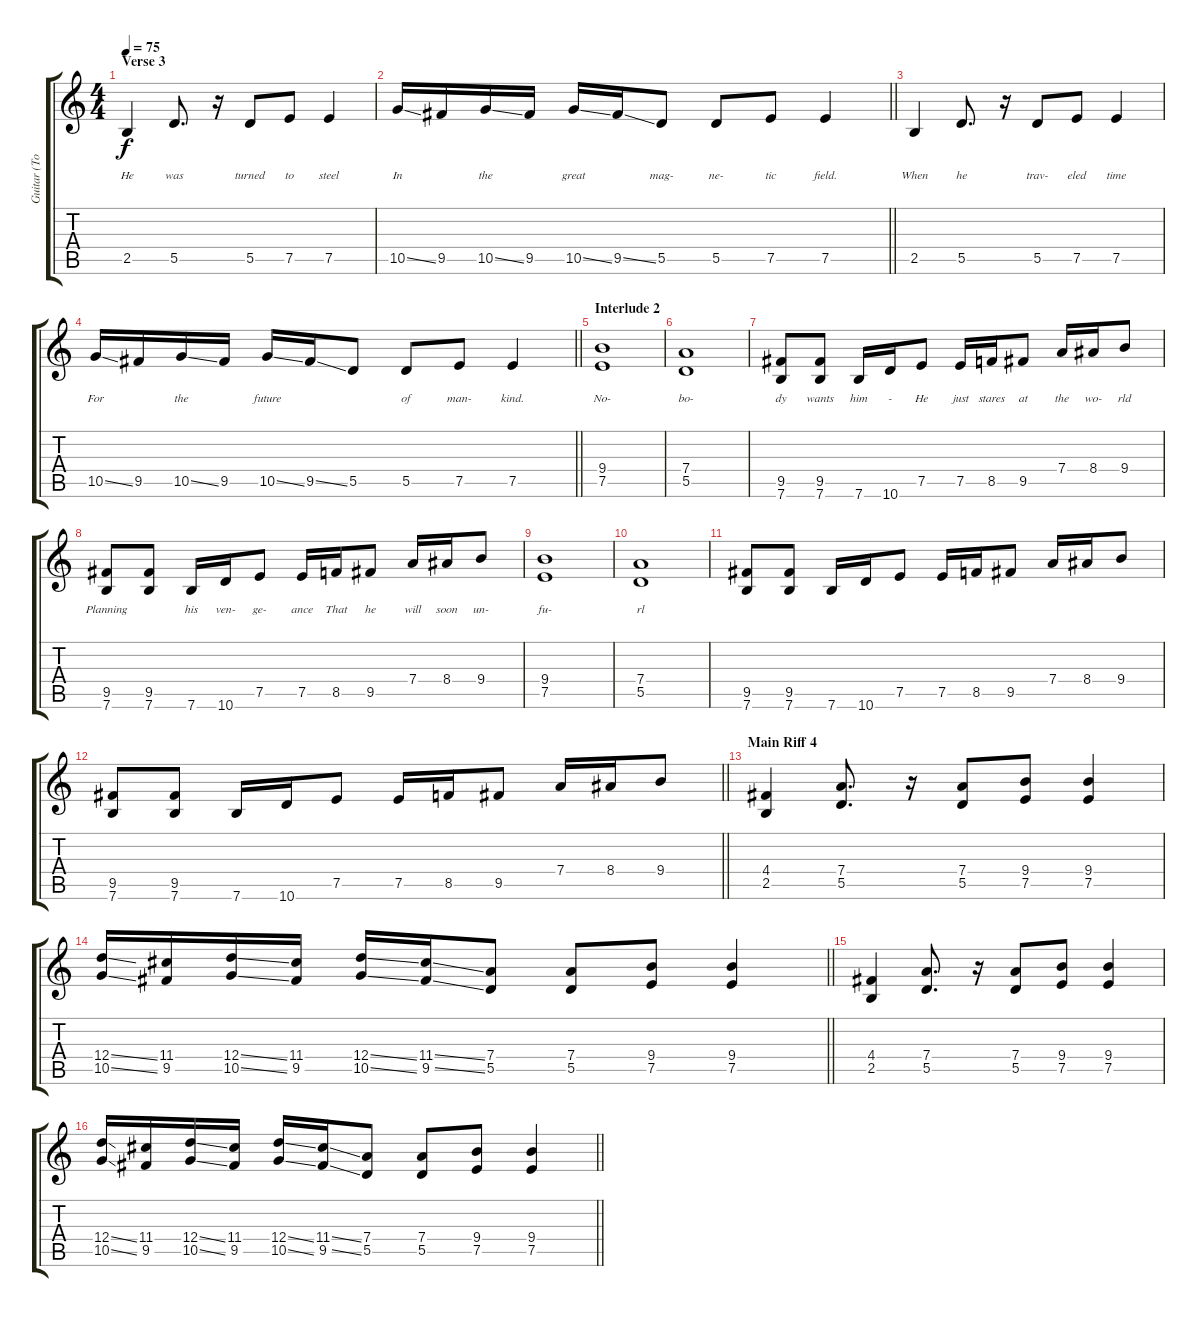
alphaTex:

\track ("Guitar (Tony Iommi)" "Guitar (To") {instrument distortionguitar}
\staff {score tabs}
\tuning (E4 B3 G3 D3 A2 E2) {hide}
\ts (4 4)
\section ("" "Verse 3")
\tempo 75
\clef g2
\ks c
2.5.4{lyrics (0 "") lyrics (1 "") lyrics (2 "He") lyrics (3 "") lyrics (4 "") dy f} 5.5.8{d lyrics (0 "") lyrics (1 "") lyrics (2 "was") lyrics (3 "") lyrics (4 "")} r.16 5.5.8{lyrics (0 "") lyrics (1 "") lyrics (2 "turned") lyrics (3 "") lyrics (4 "")} 7.5.8{lyrics (0 "") lyrics (1 "") lyrics (2 "to") lyrics (3 "") lyrics (4 "")} 7.5.4{lyrics (0 "") lyrics (1 "") lyrics (2 "steel") lyrics (3 "") lyrics (4 "")} |
\barLineRight lightlight
10.5{ss}.16{lyrics (0 "") lyrics (1 "") lyrics (2 "In") lyrics (3 "") lyrics (4 "")} 9.5.16{lyrics (0 "") lyrics (1 "") lyrics (2 " ") lyrics (3 "") lyrics (4 "")} 10.5{ss}.16{lyrics (0 "") lyrics (1 "") lyrics (2 "the") lyrics (3 "") lyrics (4 "")} 9.5.16{lyrics (0 "") lyrics (1 "") lyrics (2 " ") lyrics (3 "") lyrics (4 "")} 10.5{ss}.16{lyrics (0 "") lyrics (1 "") lyrics (2 "great") lyrics (3 "") lyrics (4 "")} 9.5{ss}.16{lyrics (0 "") lyrics (1 "") lyrics (2 " ") lyrics (3 "") lyrics (4 "")} 5.5.8{lyrics (0 "") lyrics (1 "") lyrics (2 "mag-") lyrics (3 "") lyrics (4 "")} 5.5.8{lyrics (0 "") lyrics (1 "") lyrics (2 "ne-") lyrics (3 "") lyrics (4 "")} 7.5.8{lyrics (0 "") lyrics (1 "") lyrics (2 "tic") lyrics (3 "") lyrics (4 "")} 7.5.4{lyrics (0 "") lyrics (1 "") lyrics (2 "field.") lyrics (3 "") lyrics (4 "")} |
2.5.4{lyrics (0 "") lyrics (1 "") lyrics (2 "When") lyrics (3 "") lyrics (4 "")} 5.5.8{d lyrics (0 "") lyrics (1 "") lyrics (2 "he") lyrics (3 "") lyrics (4 "")} r.16 5.5.8{lyrics (0 "") lyrics (1 "") lyrics (2 "trav-") lyrics (3 "") lyrics (4 "")} 7.5.8{lyrics (0 "") lyrics (1 "") lyrics (2 "eled") lyrics (3 "") lyrics (4 "")} 7.5.4{lyrics (0 "") lyrics (1 "") lyrics (2 "time") lyrics (3 "") lyrics (4 "")} |
\barLineRight lightlight
10.5{ss}.16{lyrics (0 "") lyrics (1 "") lyrics (2 "For") lyrics (3 "") lyrics (4 "")} 9.5.16{lyrics (0 "") lyrics (1 "") lyrics (2 " ") lyrics (3 "") lyrics (4 "")} 10.5{ss}.16{lyrics (0 "") lyrics (1 "") lyrics (2 "the") lyrics (3 "") lyrics (4 "")} 9.5.16{lyrics (0 "") lyrics (1 "") lyrics (2 " ") lyrics (3 "") lyrics (4 "")} 10.5{ss}.16{lyrics (0 "") lyrics (1 "") lyrics (2 "future") lyrics (3 "") lyrics (4 "")} 9.5{ss}.16{lyrics (0 "") lyrics (1 "") lyrics (2 " ") lyrics (3 "") lyrics (4 "")} 5.5.8{lyrics (0 "") lyrics (1 "") lyrics (2 " ") lyrics (3 "") lyrics (4 "")} 5.5.8{lyrics (0 "") lyrics (1 "") lyrics (2 "of") lyrics (3 "") lyrics (4 "")} 7.5.8{lyrics (0 "") lyrics (1 "") lyrics (2 "man-") lyrics (3 "") lyrics (4 "")} 7.5.4{lyrics (0 "") lyrics (1 "") lyrics (2 "kind.") lyrics (3 "") lyrics (4 "")} |
\section ("" "Interlude 2")
(9.4 7.5).1{lyrics (0 "") lyrics (1 "") lyrics (2 "No-") lyrics (3 "") lyrics (4 "")} |
(7.4 5.5).1{lyrics (0 "") lyrics (1 "") lyrics (2 "bo-") lyrics (3 "") lyrics (4 "")} |
(9.5 7.6).8{lyrics (0 "") lyrics (1 "") lyrics (2 "dy") lyrics (3 "") lyrics (4 "")} (9.5 7.6).8{lyrics (0 "") lyrics (1 "") lyrics (2 "wants") lyrics (3 "") lyrics (4 "")} 7.6.16{lyrics (0 "") lyrics (1 "") lyrics (2 "him") lyrics (3 "") lyrics (4 "")} 10.6.16{lyrics (0 "") lyrics (1 "") lyrics (2 "-") lyrics (3 "") lyrics (4 "")} 7.5.8{lyrics (0 "") lyrics (1 "") lyrics (2 "He") lyrics (3 "") lyrics (4 "")} 7.5.16{lyrics (0 "") lyrics (1 "") lyrics (2 "just") lyrics (3 "") lyrics (4 "")} 8.5.16{lyrics (0 "") lyrics (1 "") lyrics (2 "stares") lyrics (3 "") lyrics (4 "")} 9.5.8{lyrics (0 "") lyrics (1 "") lyrics (2 "at") lyrics (3 "") lyrics (4 "")} 7.4.16{lyrics (0 "") lyrics (1 "") lyrics (2 "the") lyrics (3 "") lyrics (4 "")} 8.4.16{lyrics (0 "") lyrics (1 "") lyrics (2 "wo-") lyrics (3 "") lyrics (4 "")} 9.4.8{lyrics (0 "") lyrics (1 "") lyrics (2 "rld") lyrics (3 "") lyrics (4 "")} |
(9.5 7.6).8{lyrics (0 "") lyrics (1 "") lyrics (2 "Planning") lyrics (3 "") lyrics (4 "")} (9.5 7.6).8{lyrics (0 "") lyrics (1 "") lyrics (2 " ") lyrics (3 "") lyrics (4 "")} 7.6.16{lyrics (0 "") lyrics (1 "") lyrics (2 "his") lyrics (3 "") lyrics (4 "")} 10.6.16{lyrics (0 "") lyrics (1 "") lyrics (2 "ven-") lyrics (3 "") lyrics (4 "")} 7.5.8{lyrics (0 "") lyrics (1 "") lyrics (2 "ge-") lyrics (3 "") lyrics (4 "")} 7.5.16{lyrics (0 "") lyrics (1 "") lyrics (2 "ance") lyrics (3 "") lyrics (4 "")} 8.5.16{lyrics (0 "") lyrics (1 "") lyrics (2 "That") lyrics (3 "") lyrics (4 "")} 9.5.8{lyrics (0 "") lyrics (1 "") lyrics (2 "he") lyrics (3 "") lyrics (4 "")} 7.4.16{lyrics (0 "") lyrics (1 "") lyrics (2 "will") lyrics (3 "") lyrics (4 "")} 8.4.16{lyrics (0 "") lyrics (1 "") lyrics (2 "soon") lyrics (3 "") lyrics (4 "")} 9.4.8{lyrics (0 "") lyrics (1 "") lyrics (2 "un-") lyrics (3 "") lyrics (4 "")} |
(9.4 7.5).1{lyrics (0 "") lyrics (1 "") lyrics (2 "fu-") lyrics (3 "") lyrics (4 "")} |
(7.4 5.5).1{lyrics (0 "") lyrics (1 "") lyrics (2 "rl") lyrics (3 "") lyrics (4 "")} |
(9.5 7.6).8 (9.5 7.6).8 7.6.16 10.6.16 7.5.8 7.5.16 8.5.16 9.5.8 7.4.16 8.4.16 9.4.8 |
\barLineRight lightlight
(9.5 7.6).8 (9.5 7.6).8 7.6.16 10.6.16 7.5.8 7.5.16 8.5.16 9.5.8 7.4.16 8.4.16 9.4.8 |
\section ("" "Main Riff 4")
(4.4 2.5).4 (7.4 5.5).8{d} r.16 (7.4 5.5).8 (9.4 7.5).8 (9.4 7.5).4 |
\barLineRight lightlight
(12.4{ss} 10.5{ss}).16 (11.4 9.5).16 (12.4{ss} 10.5{ss}).16 (11.4 9.5).16 (12.4{ss} 10.5{ss}).16 (11.4{ss} 9.5{ss}).16 (7.4 5.5).8 (7.4 5.5).8 (9.4 7.5).8 (9.4 7.5).4 |
(4.4 2.5).4 (7.4 5.5).8{d} r.16 (7.4 5.5).8 (9.4 7.5).8 (9.4 7.5).4 |
\barLineRight lightlight
(12.4{ss} 10.5{ss}).16 (11.4 9.5).16 (12.4{ss} 10.5{ss}).16 (11.4 9.5).16 (12.4{ss} 10.5{ss}).16 (11.4{ss} 9.5{ss}).16 (7.4 5.5).8 (7.4 5.5).8 (9.4 7.5).8 (9.4 7.5).4
